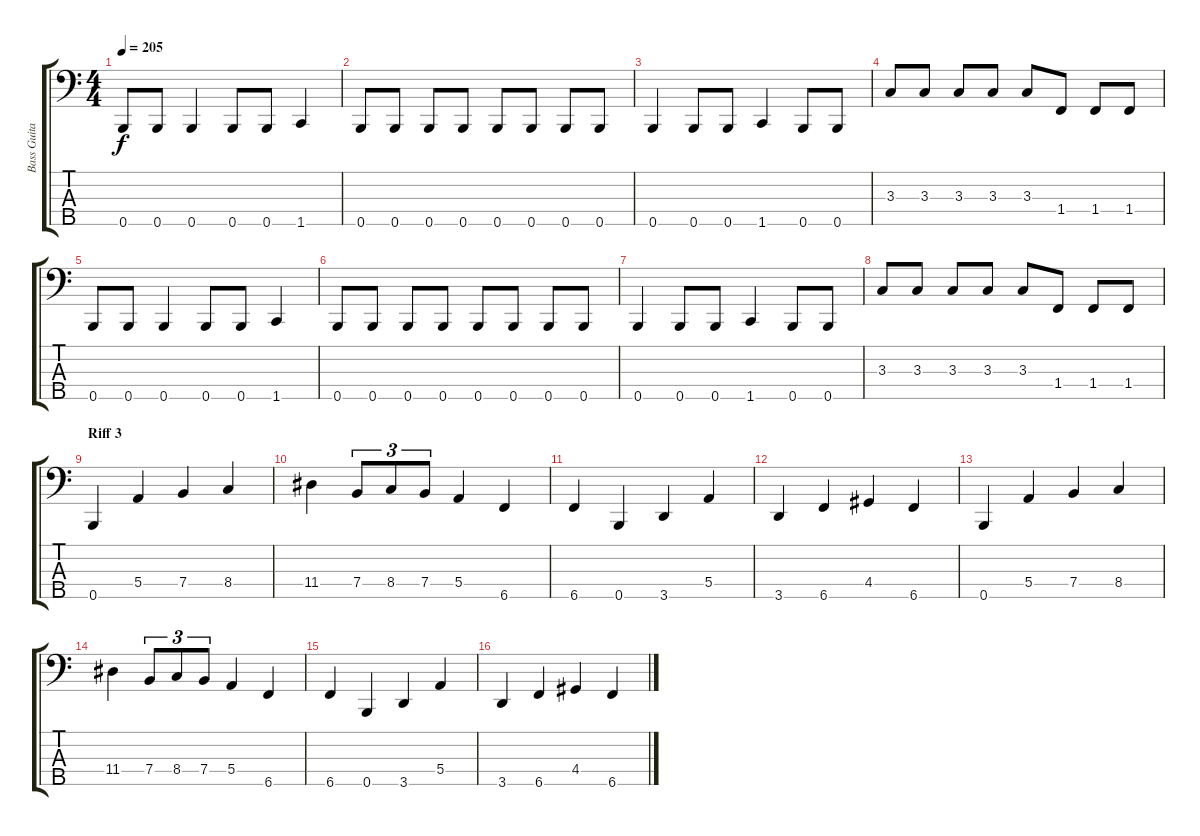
\track ("Bass Guitar" "Bass Guita") {instrument electricbasspick}
\staff {score tabs}
\tuning (G2 D2 A1 E1 B0) {hide}
\ts (4 4)
\tempo 205
\clef f4
\ks c
0.5.8{dy f} 0.5.8 0.5.4 0.5.8 0.5.8 1.5.4 |
0.5.8 0.5.8 0.5.8 0.5.8 0.5.8 0.5.8 0.5.8 0.5.8 |
0.5.4 0.5.8 0.5.8 1.5.4 0.5.8 0.5.8 |
3.3.8 3.3.8 3.3.8 3.3.8 3.3.8 1.4.8 1.4.8 1.4.8 |
0.5.8 0.5.8 0.5.4 0.5.8 0.5.8 1.5.4 |
0.5.8 0.5.8 0.5.8 0.5.8 0.5.8 0.5.8 0.5.8 0.5.8 |
0.5.4 0.5.8 0.5.8 1.5.4 0.5.8 0.5.8 |
3.3.8 3.3.8 3.3.8 3.3.8 3.3.8 1.4.8 1.4.8 1.4.8 |
\section ("" "Riff 3")
0.5.4 5.4.4 7.4.4 8.4.4 |
11.4.4 7.4.8{tu (3 2)} 8.4.8{tu (3 2)} 7.4.8{tu (3 2)} 5.4.4 6.5.4 |
6.5.4 0.5.4 3.5.4 5.4.4 |
3.5.4 6.5.4 4.4.4 6.5.4 |
0.5.4 5.4.4 7.4.4 8.4.4 |
11.4.4 7.4.8{tu (3 2)} 8.4.8{tu (3 2)} 7.4.8{tu (3 2)} 5.4.4 6.5.4 |
6.5.4 0.5.4 3.5.4 5.4.4 |
3.5.4 6.5.4 4.4.4 6.5.4
